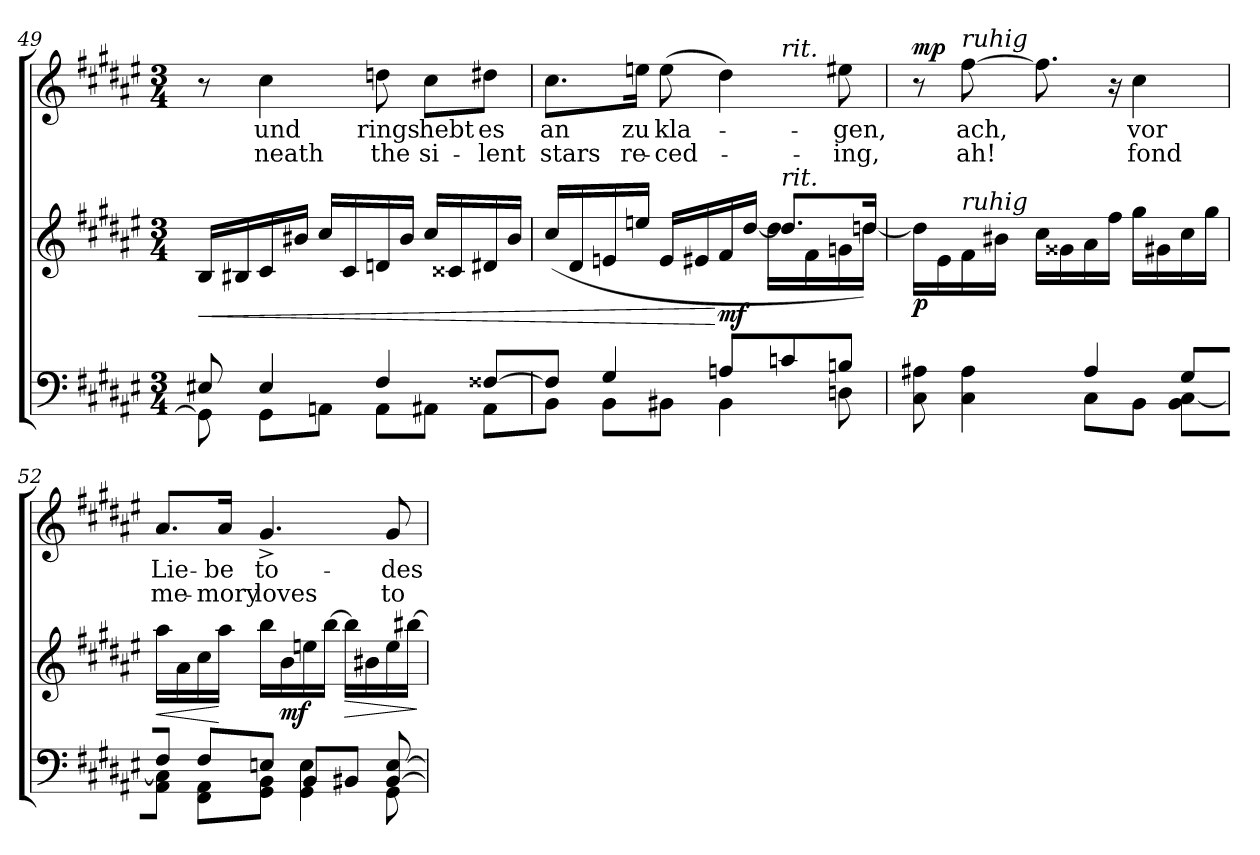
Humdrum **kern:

**kern	**kern	**dynam	**kern	**text	**text	**dynam
*part2	*part2	*part2	*part1	*part1	*part1	*part1
*staff3	*staff2	*staff2/3	*staff1	*staff1	*staff1	*staff1
!!LO:LB:g=z
*clefF4	*clefG2	*	*clefG2	*	*	*
*k[f#c#g#d#a#e#]	*k[f#c#g#d#a#e#]	*	*k[f#c#g#d#a#e#]	*	*	*
*M3/4	*M3/4	*	*M3/4	*	*	*
=49	=49	=49	=49	=49	=49	=49
*^	*	*	*	*	*	*
!	!	!	!LO:HP:b	!	!	!	!
8E#X/	8GG#\]	16B/LL	<	8r	.	.	.
.	.	16B#X/	.	.	.	.	.
!	!	!	!	!	!LO:LY:b	!LO:LY:b	!
4E#/	8GG#\L	16c#/	.	4cc#\	und	neath	.
.	.	16b#X/JJ	.	.	.	.	.
.	8AAn\J	16cc#/LL	.	.	.	.	.
.	.	16c#/	.	.	.	.	.
!	!	!	!	!	!LO:LY:b	!LO:LY:b	!
4F#/	8AA\L	16dn/	.	8ddn\	rings	the	.
.	.	16b#/JJ	.	.	.	.	.
!	!	!	!	!	!LO:LY:b	!LO:LY:b	!
.	8AA#X\J	16cc#/LL	.	8cc#\L	hebt	si-	.
.	.	16c##X/	.	.	.	.	.
!	!	!	!	!	!LO:LY:b	!LO:LY:b	!
[8F##X/L	8AA#\L	16d#X/	.	8dd#X\J	es	-lent	.
.	.	16b#/JJ	.	.	.	.	.
=50	=50	=50	=50	=50	=50	=50	=50
*	*	*^	*	*	*	*	*
!	!	!	!	!	!	!LO:LY:b	!LO:LY:b	!
*	*	*	*	*	*^	*	*	*
8F##/J]	8BB\J	(16cc#/LL	4rgyy	.	8.cc#\L	2rcyy	an	stars	.
.	.	16d#/	.	.	.	.	.	.	.
4G#/	8BB\L	16en/	.	.	.	.	.	.	.
!	!	!	!	!	!	!	!LO:LY:b	!LO:LY:b	!
.	.	16een/JJ	.	.	16een\Jk	.	zu	re-	.
!	!	!	!	!	!	!	!LO:LY:b	!LO:LY:b	!
.	8BB#X\J	16e/LL	4reyy	.	(>8ee\	.	kla-	-ced-	.
.	.	16e#X/	.	.	.	.	.	.	.
!	!	!	!	!LO:DY:n=1:b	!	!	!	!	!
8An/L	4BB#\	16f#/	.	[ mf	4dd#\)	.	.	.	.
.	.	[16dd#/JJ	.	.	.	.	.	.	.
!	!	!	!	!	!	!LO:TX:a:i:t=rit.	!	!	!
!	!	!LO:TX:a:i:t=rit.	!	!	!	!	!	!	!
8cn/	.	8.dd#/L]	16dd#\LL	.	.	8rcyy	.	.	.
.	.	.	16f#\	.	.	.	.	.	.
*	*	*	*	*	*MM53	*	*	*	*
!	!	!	!	!	!	!	!LO:LY:b	!LO:LY:b	!
8Bn/J	8Dn\	.	16gn\	.	8ee#X\	8rcyy	-gen,	-ing,	.
.	.	16ddn/Jk	[16dd\JJ)	.	.	.	.	.	.
*	*	*	*	*	*v	*v	*	*	*
!!LO:LB:g=z
=51	=51	=51	=51	=51	=51	=51	=51	=51
!	!	!	!	!LO:DY:b	!	!	!	!LO:DY:a
*	*	*v	*v	*	*	*	*	*
4.rAyy	8C#\ 8A#X\	16ddn\LL]	p	8r	.	.	mp
.	.	16e#\	.	.	.	.	.
!	!	!	!	!LO:TX:a:i:t=ruhig	!	!	!
!	!	!LO:TX:a:i:t=ruhig	!	!	!	!	!
!	!	!	!	!	!LO:LY:b	!LO:LY:b	!
.	4C#\ 4A#\	16f#\	.	[8ff#\	ach,	ah!	.
.	.	16b#X\JJ	.	.	.	.	.
.	.	16cc#\LL	.	8.ff#\]	.	.	.
.	.	16g##X\	.	.	.	.	.
4A#/	8C#\L	16a#\	.	.	.	.	.
.	.	16ff#\JJ	.	16r	.	.	.
!	!	!	!	!	!LO:LY:b	!LO:LY:b	!
.	8BB\J	16gg#\LL	.	4cc#\	vor	fond	.
.	.	16g#X\	.	.	.	.	.
8G#/L	8BB\ [8C#\L	16cc#\	.	.	.	.	.
.	.	16gg#\JJ	.	.	.	.	.
=52	=52	=52	=52	=52	=52	=52	=52
!	!	!	!LO:HP:b	!	!LO:LY:b	!LO:LY:b	!
8F#/J	8AA#\ 8C#\]J	16aa#\LL	<	8.a#/L	Lie-	me-	.
.	.	16a#\	.	.	.	.	.
8F#/L	8FF#\ 8AA#\L	16cc#\	.	.	.	.	.
!	!	!	!	!	!LO:LY:b	!LO:LY:b	!
.	.	16aa#\JJ	[	16a#/Jk	-be	-mory	.
!	!	!	!	!	!LO:LY:b	!LO:LY:b	!
8En/J	8GG#\ 8BB\J	16bb\LL	.	4.g#^/	to-	loves	.
!	!	!	!LO:DY:b	!	!	!	!
.	.	16b\	mf	.	.	.	.
8BB/L	4GG#\ 4E\	16een\	.	.	.	.	.
.	.	[16bb\JJ	.	.	.	.	.
!	!	!	!LO:HP:b	!	!	!	!
8BB#X/J	.	16bb\LL]	>	.	.	.	.
.	.	16b#X\	.	.	.	.	.
!	!	!	!	!	!LO:LY:b	!LO:LY:b	!
[8BB#/ [8E/L	8GG#\L	16ee\	.	8g#/	-des-	to	.
.	.	[16bb#X\JJ	.	.	.	.	.
*v	*v	*	*	*	*	*	*
.	.	]	.	.	.	.
=	=	=	=	=	=	=
*-	*-	*-	*-	*-	*-	*-
